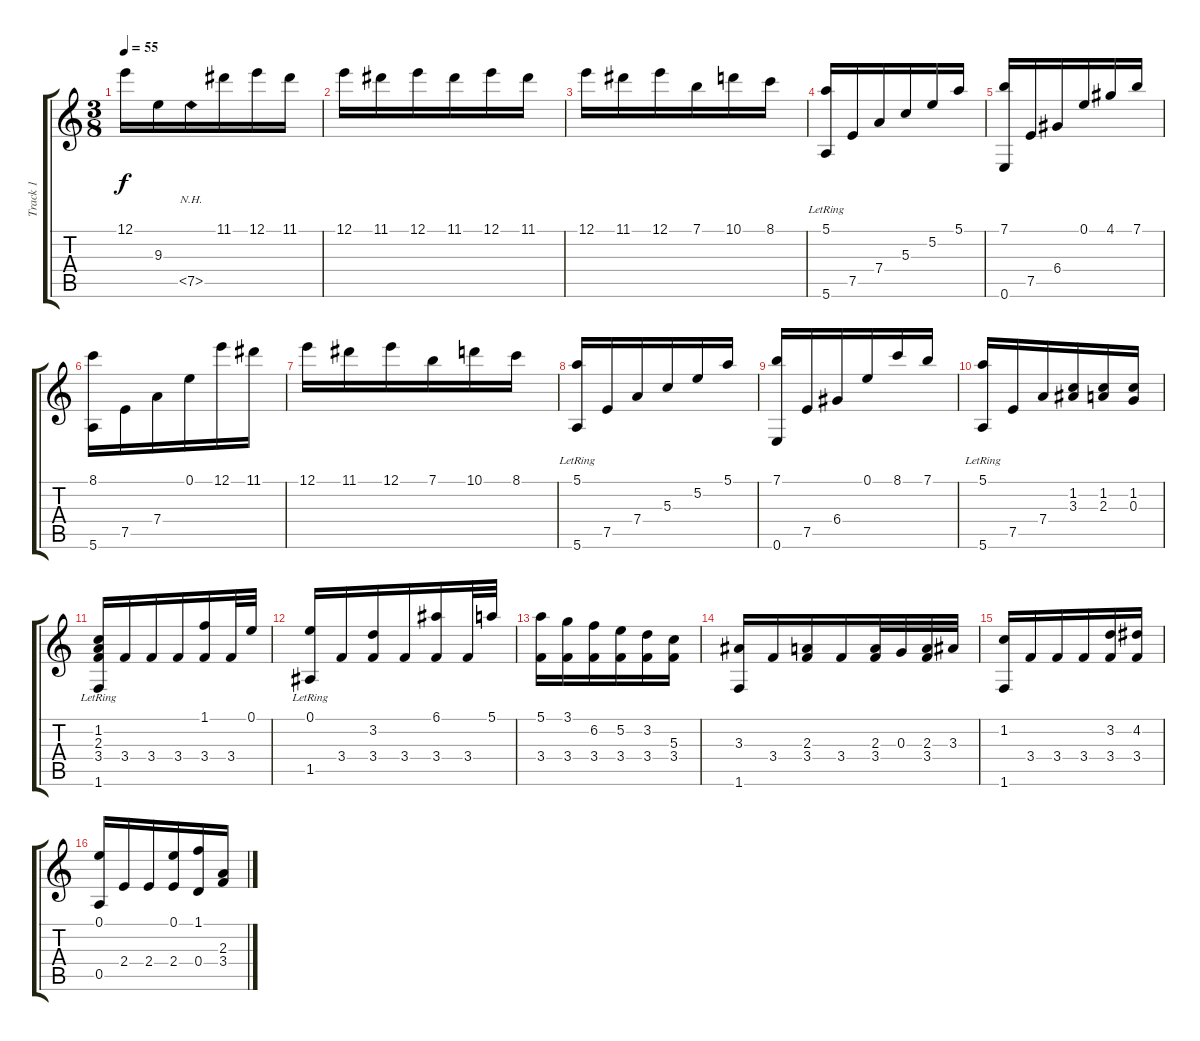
\track ("Track 1" "Track 1") {instrument acousticguitarnylon}
\staff {score tabs}
\tuning (E4 B3 G3 D3 A2 E2) {hide}
\ts (3 8)
\tempo 55
\clef g2
\ks c
12.1.16{dy f} 9.3.16 7.5{nh}.16 11.1.16 12.1.16 11.1.16 |
12.1.16 11.1.16 12.1.16 11.1.16 12.1.16 11.1.16 |
12.1.16 11.1.16 12.1.16 7.1.16 10.1.16 8.1.16 |
(5.1{lr} 5.6{lr}).16 7.5.16 7.4.16 5.3.16 5.2.16 5.1.16 |
(7.1 0.6).16 7.5.16 6.4.16 0.1.16 4.1.16 7.1.16 |
(8.1 5.6).16 7.5.16 7.4.16 0.1.16 12.1.16 11.1.16 |
12.1.16 11.1.16 12.1.16 7.1.16 10.1.16 8.1.16 |
(5.1{lr} 5.6{lr}).16 7.5.16 7.4.16 5.3.16 5.2.16 5.1.16 |
(7.1 0.6).16 7.5.16 6.4.16 0.1.16 8.1.16 7.1.16 |
(5.1{lr} 5.6{lr}).16 7.5.16 7.4.16 (1.2 3.3).16 (1.2 2.3).16 (1.2 0.3).16 |
(1.2{lr} 2.3{lr} 3.4{lr} 1.6{lr}).16 3.4.16 3.4.16 3.4.16 (1.1 3.4).16 3.4.32 0.1.32 |
(0.1{lr} 1.5{lr}).16 3.4.16 (3.2 3.4).16 3.4.16 (6.1 3.4).16 3.4.32 5.1.32 |
(5.1 3.4).16 (3.1 3.4).16 (6.2 3.4).16 (5.2 3.4).16 (3.2 3.4).16 (5.3 3.4).16 |
(3.3 1.6).16 3.4.16 (2.3 3.4).16 3.4.16 (2.3 3.4).32 0.3.32 (2.3 3.4).32 3.3.32 |
(1.2 1.6).16 3.4.16 3.4.16 3.4.16 (3.2 3.4).16 (4.2 3.4).16 |
(0.1 0.5).16 2.4.16 2.4.16 (0.1 2.4).16 (1.1 0.4).16 (2.3 3.4).16
